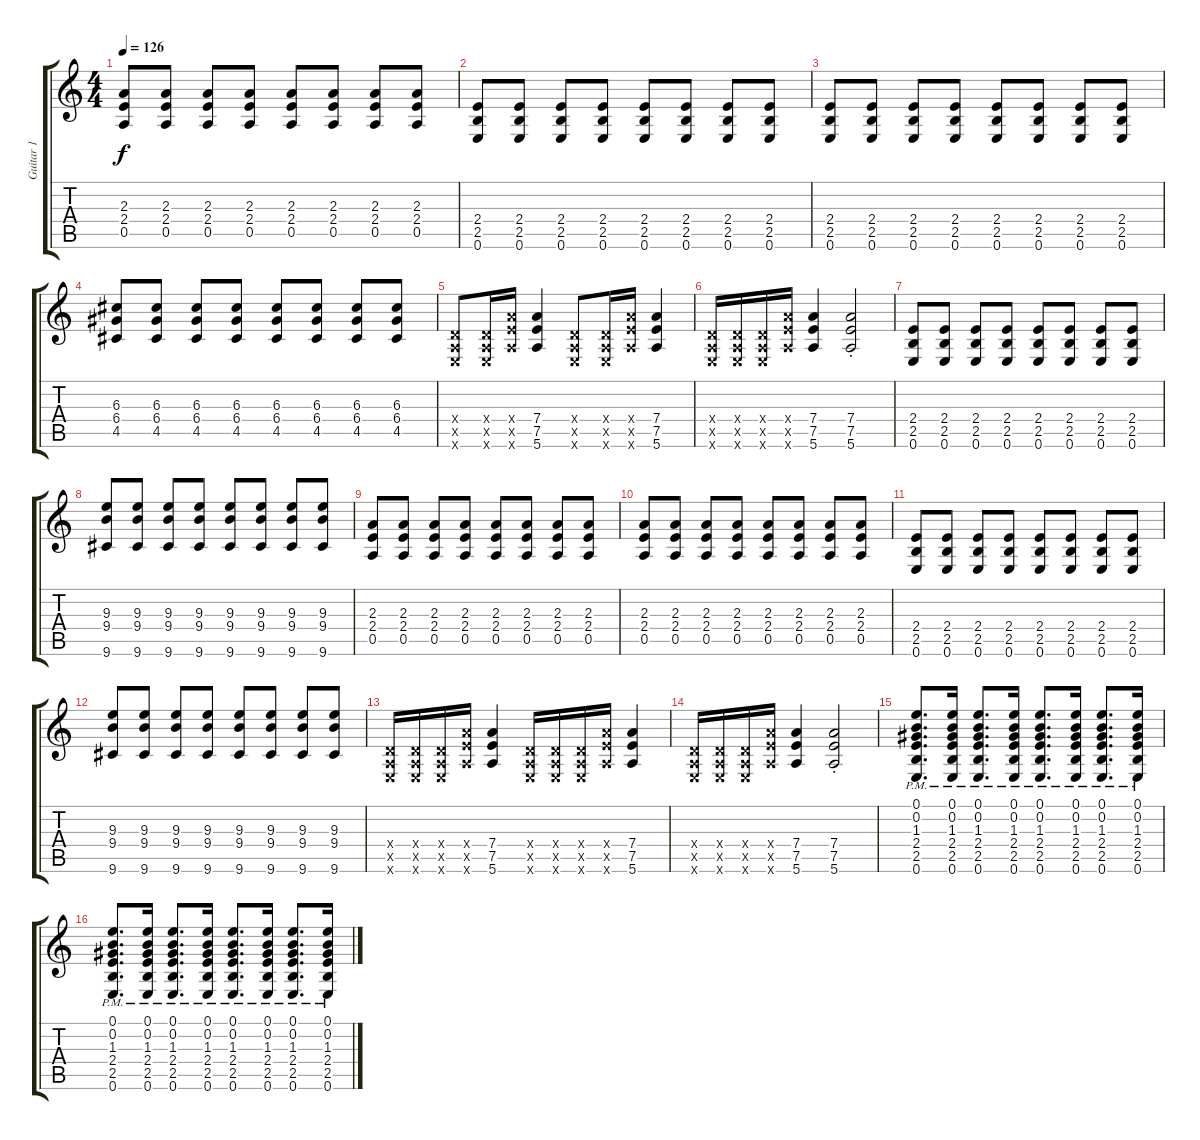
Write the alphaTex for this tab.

\track ("Guitar 1" "Guitar 1") {instrument overdrivenguitar}
\staff {score tabs}
\tuning (E4 B3 G3 D3 A2 E2) {hide}
\ts (4 4)
\tempo 126
\clef g2
\ks c
(2.3 2.4 0.5).8{dy f} (2.3 2.4 0.5).8 (2.3 2.4 0.5).8 (2.3 2.4 0.5).8 (2.3 2.4 0.5).8 (2.3 2.4 0.5).8 (2.3 2.4 0.5).8 (2.3 2.4 0.5).8 |
(2.4 2.5 0.6).8 (2.4 2.5 0.6).8 (2.4 2.5 0.6).8 (2.4 2.5 0.6).8 (2.4 2.5 0.6).8 (2.4 2.5 0.6).8 (2.4 2.5 0.6).8 (2.4 2.5 0.6).8 |
(2.4 2.5 0.6).8 (2.4 2.5 0.6).8 (2.4 2.5 0.6).8 (2.4 2.5 0.6).8 (2.4 2.5 0.6).8 (2.4 2.5 0.6).8 (2.4 2.5 0.6).8 (2.4 2.5 0.6).8 |
(6.3 6.4 4.5).8 (6.3 6.4 4.5).8 (6.3 6.4 4.5).8 (6.3 6.4 4.5).8 (6.3 6.4 4.5).8 (6.3 6.4 4.5).8 (6.3 6.4 4.5).8 (6.3 6.4 4.5).8 |
(0.4{x} 0.5{x} 0.6{x}).8 (0.4{x} 0.5{x} 0.6{x}).16 (7.4{x} 7.5{x} 5.6{x}).16 (7.4 7.5 5.6).4 (0.4{x} 0.5{x} 0.6{x}).8 (0.4{x} 0.5{x} 0.6{x}).16 (7.4{x} 7.5{x} 5.6{x}).16 (7.4 7.5 5.6).4 |
(0.4{x} 0.5{x} 0.6{x}).16 (0.4{x} 0.5{x} 0.6{x}).16 (0.4{x} 0.5{x} 0.6{x}).16 (7.4{x} 7.5{x} 5.6{x}).16 (7.4 7.5 5.6).4 (7.4{st} 7.5{st} 5.6{st}).2 |
(2.4 2.5 0.6).8 (2.4 2.5 0.6).8 (2.4 2.5 0.6).8 (2.4 2.5 0.6).8 (2.4 2.5 0.6).8 (2.4 2.5 0.6).8 (2.4 2.5 0.6).8 (2.4 2.5 0.6).8 |
(9.3 9.4 9.6).8 (9.3 9.4 9.6).8 (9.3 9.4 9.6).8 (9.3 9.4 9.6).8 (9.3 9.4 9.6).8 (9.3 9.4 9.6).8 (9.3 9.4 9.6).8 (9.3 9.4 9.6).8 |
(2.3 2.4 0.5).8 (2.3 2.4 0.5).8 (2.3 2.4 0.5).8 (2.3 2.4 0.5).8 (2.3 2.4 0.5).8 (2.3 2.4 0.5).8 (2.3 2.4 0.5).8 (2.3 2.4 0.5).8 |
(2.3 2.4 0.5).8 (2.3 2.4 0.5).8 (2.3 2.4 0.5).8 (2.3 2.4 0.5).8 (2.3 2.4 0.5).8 (2.3 2.4 0.5).8 (2.3 2.4 0.5).8 (2.3 2.4 0.5).8 |
(2.4 2.5 0.6).8 (2.4 2.5 0.6).8 (2.4 2.5 0.6).8 (2.4 2.5 0.6).8 (2.4 2.5 0.6).8 (2.4 2.5 0.6).8 (2.4 2.5 0.6).8 (2.4 2.5 0.6).8 |
(9.3 9.4 9.6).8 (9.3 9.4 9.6).8 (9.3 9.4 9.6).8 (9.3 9.4 9.6).8 (9.3 9.4 9.6).8 (9.3 9.4 9.6).8 (9.3 9.4 9.6).8 (9.3 9.4 9.6).8 |
(0.4{x} 0.5{x} 0.6{x}).16 (0.4{x} 0.5{x} 0.6{x}).16 (0.4{x} 0.5{x} 0.6{x}).16 (7.4{x} 7.5{x} 5.6{x}).16 (7.4 7.5 5.6).4 (0.4{x} 0.5{x} 0.6{x}).16 (0.4{x} 0.5{x} 0.6{x}).16 (0.4{x} 0.5{x} 0.6{x}).16 (7.4{x} 7.5{x} 5.6{x}).16 (7.4 7.5 5.6).4 |
(0.4{x} 0.5{x} 0.6{x}).16 (0.4{x} 0.5{x} 0.6{x}).16 (0.4{x} 0.5{x} 0.6{x}).16 (7.4{x} 7.5{x} 5.6{x}).16 (7.4 7.5 5.6).4 (7.4{st} 7.5{st} 5.6{st}).2 |
(0.1 0.2 1.3{pm} 2.4{pm} 2.5{pm} 0.6).8{d volume 11 instrument electricguitarclean} (0.1 0.2 1.3{pm} 2.4{pm} 2.5{pm} 0.6).16 (0.1 0.2 1.3{pm} 2.4{pm} 2.5{pm} 0.6).8{d} (0.1 0.2 1.3{pm} 2.4{pm} 2.5{pm} 0.6).16 (0.1 0.2 1.3{pm} 2.4{pm} 2.5{pm} 0.6).8{d} (0.1 0.2 1.3{pm} 2.4{pm} 2.5{pm} 0.6).16 (0.1 0.2 1.3{pm} 2.4{pm} 2.5{pm} 0.6).8{d} (0.1 0.2 1.3{pm} 2.4{pm} 2.5{pm} 0.6).16 |
(0.1 0.2 1.3{pm} 2.4{pm} 2.5{pm} 0.6).8{d volume 11 instrument electricguitarclean} (0.1 0.2 1.3{pm} 2.4{pm} 2.5{pm} 0.6).16 (0.1 0.2 1.3{pm} 2.4{pm} 2.5{pm} 0.6).8{d} (0.1 0.2 1.3{pm} 2.4{pm} 2.5{pm} 0.6).16 (0.1 0.2 1.3{pm} 2.4{pm} 2.5{pm} 0.6).8{d} (0.1 0.2 1.3{pm} 2.4{pm} 2.5{pm} 0.6).16 (0.1 0.2 1.3{pm} 2.4{pm} 2.5{pm} 0.6).8{d} (0.1 0.2 1.3{pm} 2.4{pm} 2.5{pm} 0.6).16
